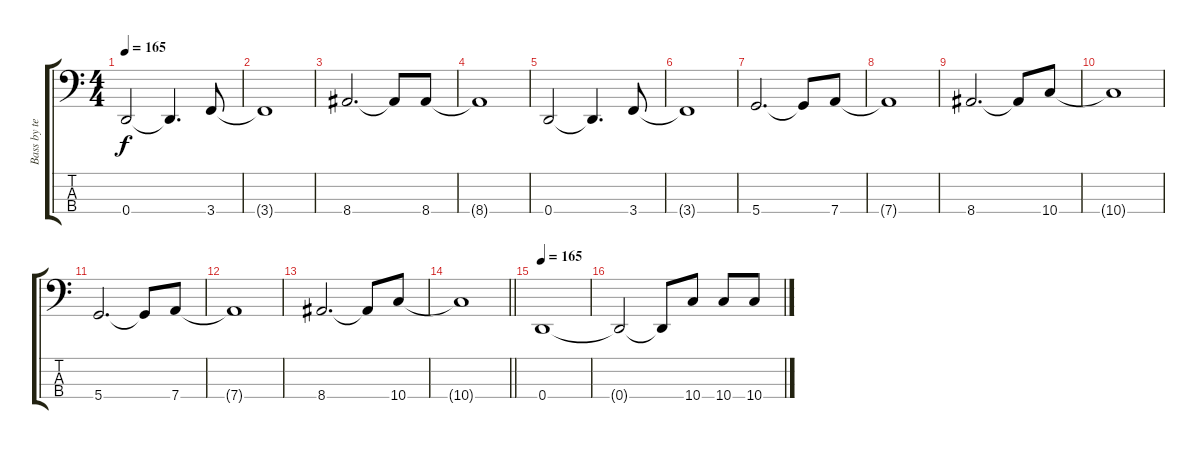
\track ("Bass by terryn0" "Bass by te") {instrument electricbasspick}
\staff {score tabs}
\tuning (G2 D2 A1 D1) {hide}
\ts (4 4)
\tempo 165
\clef f4
\ks c
0.4.2{dy f} 0.4{t}.4{d} 3.4.8 |
3.4{t}.1 |
8.4.2{d} 8.4{t}.8 8.4.8 |
8.4{t}.1 |
0.4.2 0.4{t}.4{d} 3.4.8 |
3.4{t}.1 |
5.4.2{d} 5.4{t}.8 7.4.8 |
7.4{t}.1 |
8.4.2{d} 8.4{t}.8 10.4.8 |
10.4{t}.1 |
5.4.2{d} 5.4{t}.8 7.4.8 |
7.4{t}.1 |
8.4.2{d} 8.4{t}.8 10.4.8 |
\barLineRight lightlight
10.4{t}.1 |
\tempo 165
0.4.1 |
0.4{t}.2 0.4{t}.8 10.4.8 10.4.8 10.4.8
